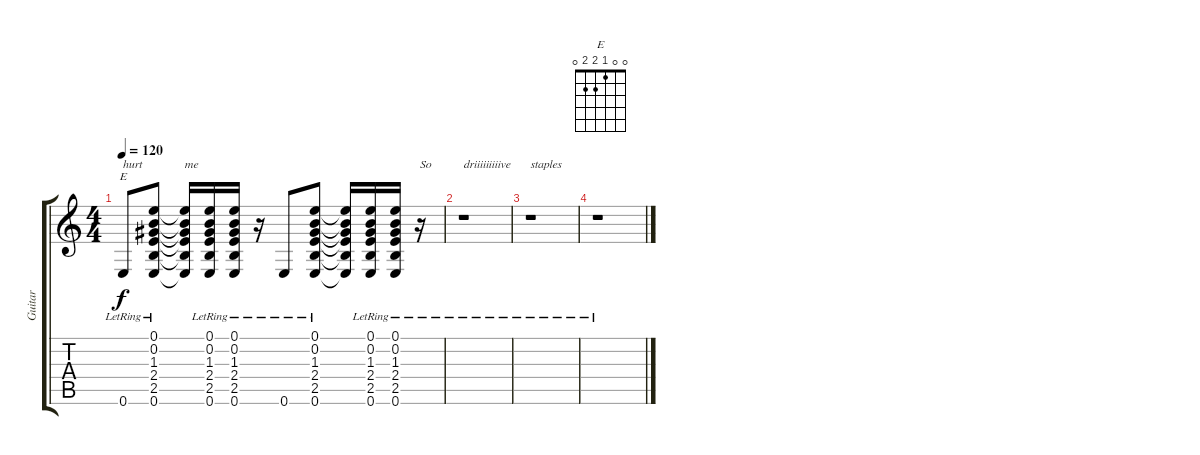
\track ("Guitar" "Guitar") {instrument overdrivenguitar}
\staff {score tabs}
\tuning (E4 B3 G3 D3 A2 E2) {hide}
\chord ("E" 0 0 1 2 2 0)
\ts (4 4)
\tempo 120
\clef g2
\ks c
0.6{lr}.8{ch "E" txt "hurt" dy f} (0.1{lr} 0.2{lr} 1.3{lr} 2.4{lr} 2.5{lr} 0.6{lr}).8 (0.1{t} 0.2{t} 1.3{t} 2.4{t} 2.5{t} 0.6{t}).16{txt "me"} (0.1{lr} 0.2{lr} 1.3{lr} 2.4{lr} 2.5{lr} 0.6{lr}).16 (0.1{lr} 0.2{lr} 1.3{lr} 2.4{lr} 2.5{lr} 0.6{lr}).16 r.16 0.6{lr}.8 (0.1{lr} 0.2{lr} 1.3{lr} 2.4{lr} 2.5{lr} 0.6{lr}).8 (0.1{t} 0.2{t} 1.3{t} 2.4{t} 2.5{t} 0.6{t}).16 (0.1{lr} 0.2{lr} 1.3{lr} 2.4{lr} 2.5{lr} 0.6{lr}).16 (0.1{lr} 0.2{lr} 1.3{lr} 2.4{lr} 2.5{lr} 0.6{lr}).16 r.16{txt "So"} |
r.1{txt "driiiiiiiiive"} |
r.1{txt "staples"} |
r.1
